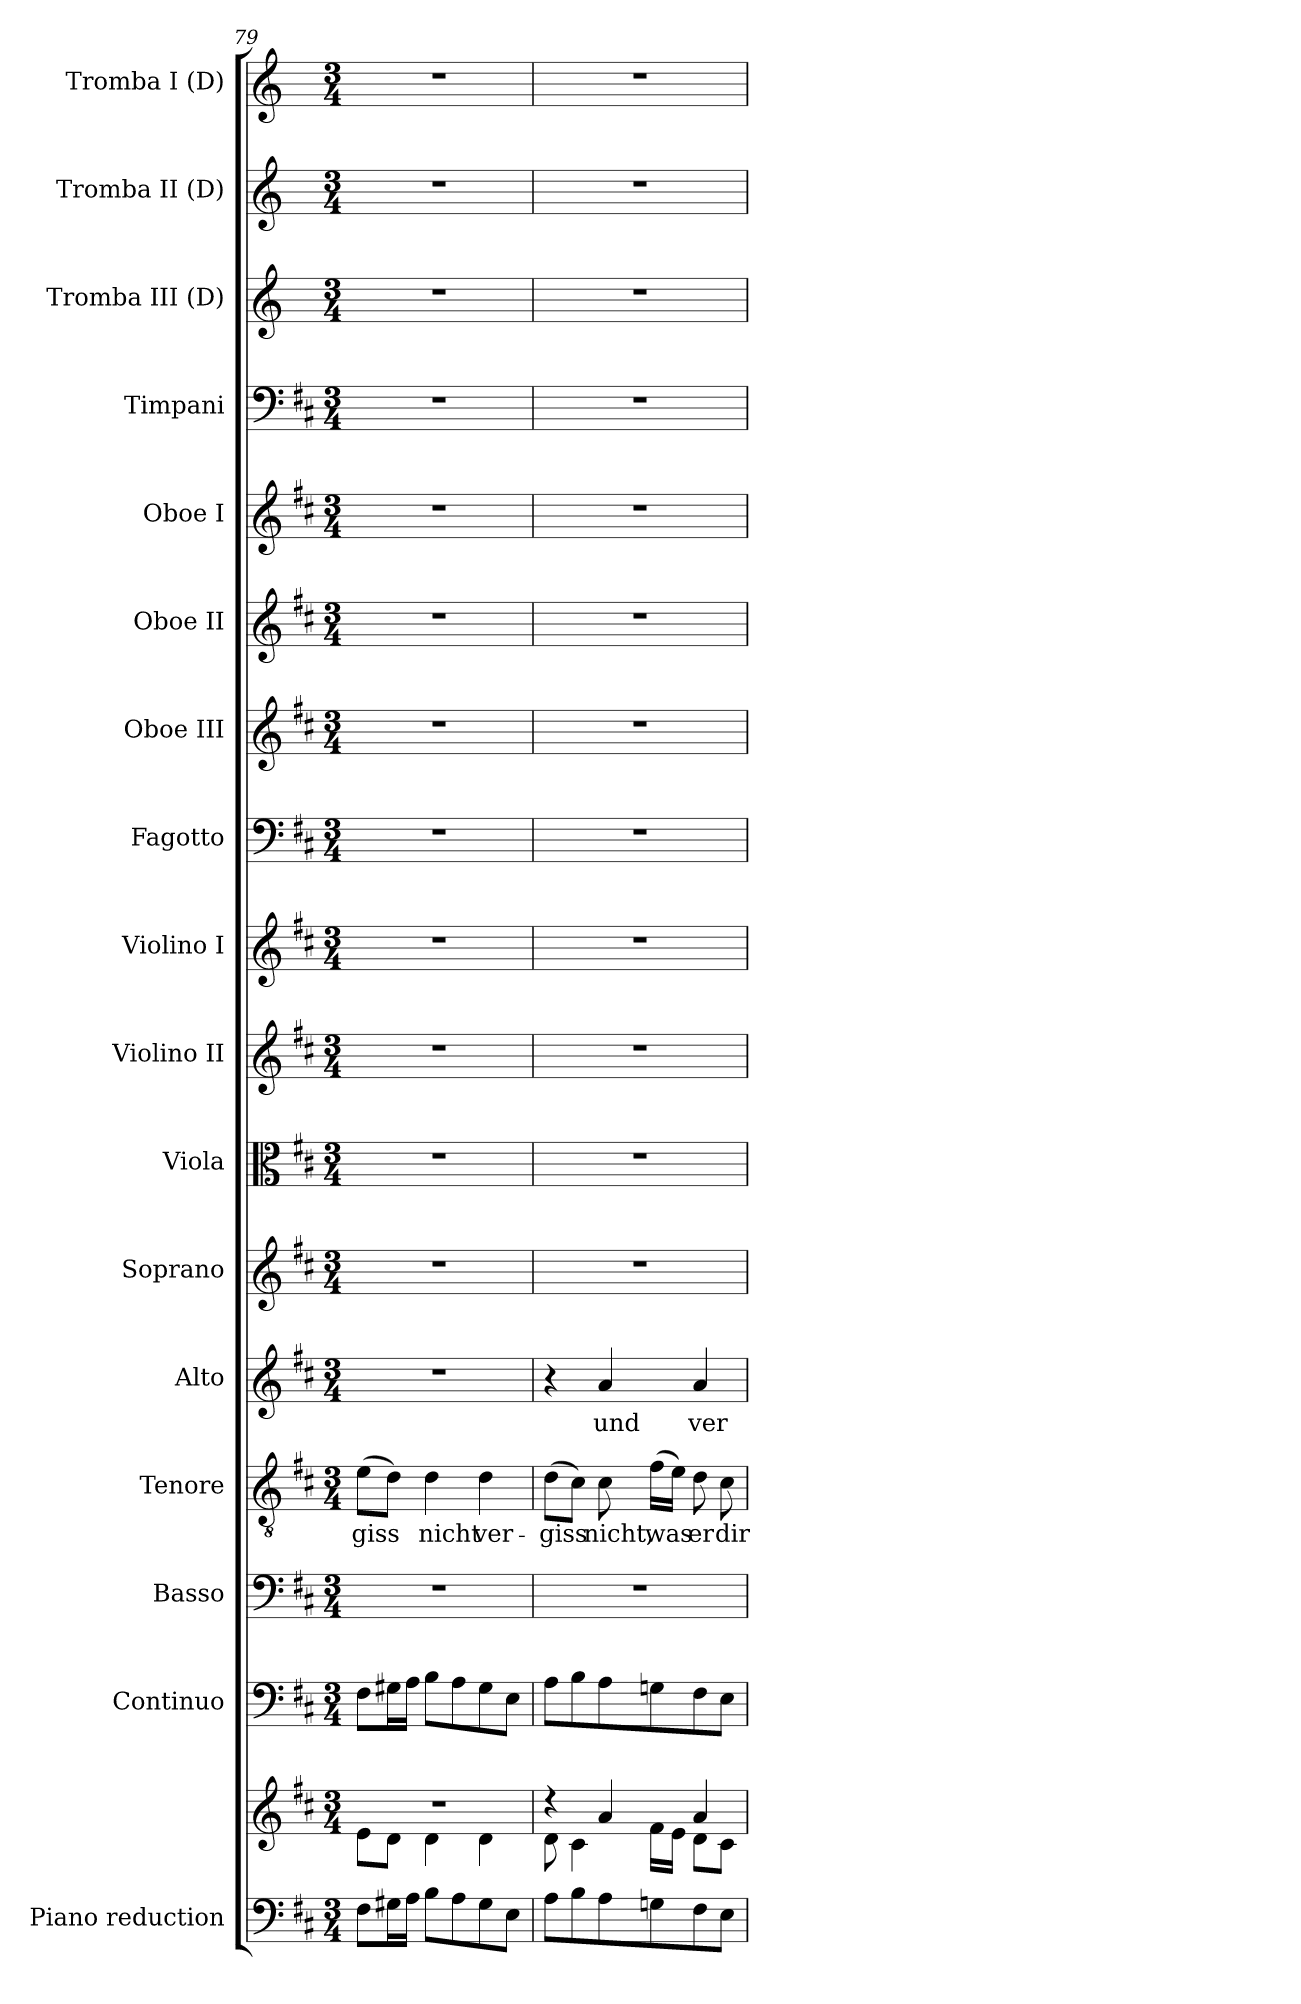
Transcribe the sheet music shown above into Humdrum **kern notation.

**kern	**kern	**kern	**kern	**kern	**text	**kern	**text	**kern	**kern	**kern	**kern	**kern	**kern	**kern	**kern	**kern	**kern	**kern	**kern
*part17	*part17	*part16	*part15	*part14	*part14	*part13	*part13	*part12	*part11	*part10	*part9	*part8	*part7	*part6	*part5	*part4	*part3	*part2	*part1
*staff18	*staff17	*staff16	*staff15	*staff14	*staff14	*staff13	*staff13	*staff12	*staff11	*staff10	*staff9	*staff8	*staff7	*staff6	*staff5	*staff4	*staff3	*staff2	*staff1
*I"Piano reduction	*	*I"Continuo	*I"Basso	*I"Tenore	*	*I"Alto	*	*I"Soprano	*I"Viola	*I"Violino II	*I"Violino I	*I"Fagotto	*I"Oboe III	*I"Oboe II	*I"Oboe I	*I"Timpani	*I"Tromba III (D)	*I"Tromba II (D)	*I"Tromba I (D)
*I'Pno	*	*	*	*	*	*	*	*	*	*	*	*	*I'Ob	*I'Ob	*I'Ob	*I'Timp	*	*	*
!!LO:PB:g=z
*clefF4	*clefG2	*clefF4	*clefF4	*clefGv2	*	*clefG2	*	*clefG2	*clefC3	*clefG2	*clefG2	*clefF4	*clefG2	*clefG2	*clefG2	*clefF4	*clefG2	*clefG2	*clefG2
*	*	*	*	*	*	*	*	*	*	*	*	*	*	*	*	*	*ITrd-1c-2	*ITrd-1c-2	*ITrd-1c-2
*k[f#c#]	*k[f#c#]	*k[f#c#]	*k[f#c#]	*k[f#c#]	*	*k[f#c#]	*	*k[f#c#]	*k[f#c#]	*k[f#c#]	*k[f#c#]	*k[f#c#]	*k[f#c#]	*k[f#c#]	*k[f#c#]	*k[f#c#]	*k[f#c#]	*k[f#c#]	*k[f#c#]
*M3/4	*M3/4	*M3/4	*M3/4	*M3/4	*	*M3/4	*	*M3/4	*M3/4	*M3/4	*M3/4	*M3/4	*M3/4	*M3/4	*M3/4	*M3/4	*M3/4	*M3/4	*M3/4
=79	=79	=79	=79	=79	=79	=79	=79	=79	=79	=79	=79	=79	=79	=79	=79	=79	=79	=79	=79
*	*^	*	*	*	*	*	*	*	*	*	*	*	*	*	*	*	*	*	*
!	!	!	!	!	!	!LO:LY:b	!	!	!	!	!	!	!	!	!	!	!	!	!	!
8F#\L	2.r	8e\L	8F#\L	2.r	(>8e\L	giss	2.r	.	2.r	2.r	2.r	2.r	2.r	2.r	2.r	2.r	2.r	2.r	2.r	2.r
16G#X\L	.	8d\J	16G#X\L	.	8d\J)	.	.	.	.	.	.	.	.	.	.	.	.	.	.	.
16A\JJ	.	.	16A\JJ	.	.	.	.	.	.	.	.	.	.	.	.	.	.	.	.	.
!	!	!	!	!	!	!LO:LY:b	!	!	!	!	!	!	!	!	!	!	!	!	!	!
8B\L	.	4d\	8B\L	.	4d\	nicht	.	.	.	.	.	.	.	.	.	.	.	.	.	.
8A\	.	.	8A\	.	.	.	.	.	.	.	.	.	.	.	.	.	.	.	.	.
!	!	!	!	!	!	!LO:LY:b	!	!	!	!	!	!	!	!	!	!	!	!	!	!
8G#\	.	4d\	8G#\	.	4d\	ver-	.	.	.	.	.	.	.	.	.	.	.	.	.	.
8E\J	.	.	8E\J	.	.	.	.	.	.	.	.	.	.	.	.	.	.	.	.	.
=80	=80	=80	=80	=80	=80	=80	=80	=80	=80	=80	=80	=80	=80	=80	=80	=80	=80	=80	=80	=80
!	!	!	!	!	!	!LO:LY:b	!	!	!	!	!	!	!	!	!	!	!	!	!	!
8A\L	4r	8d\	8A\L	2.r	(>8d\L	giss	4r	.	2.r	2.r	2.r	2.r	2.r	2.r	2.r	2.r	2.r	2.r	2.r	2.r
8B\	.	4c#\	8B\	.	8c#\J)	.	.	.	.	.	.	.	.	.	.	.	.	.	.	.
!	!	!	!	!	!	!LO:LY:b	!	!LO:LY:b	!	!	!	!	!	!	!	!	!	!	!	!
8A\	4a/	.	8A\	.	8c#\	nicht,	4a/	und	.	.	.	.	.	.	.	.	.	.	.	.
!	!	!	!	!	!	!LO:LY:b	!	!	!	!	!	!	!	!	!	!	!	!	!	!
8Gn\	.	16f#\LL	8Gn\	.	(>16f#\LL	was	.	.	.	.	.	.	.	.	.	.	.	.	.	.
.	.	16e\JJ	.	.	16e\JJ)	.	.	.	.	.	.	.	.	.	.	.	.	.	.	.
!	!	!	!	!	!	!LO:LY:b	!	!LO:LY:b	!	!	!	!	!	!	!	!	!	!	!	!
8F#\	4a/	8d\L	8F#\	.	8d\	er	4a/	ver-	.	.	.	.	.	.	.	.	.	.	.	.
!	!	!	!	!	!	!LO:LY:b	!	!	!	!	!	!	!	!	!	!	!	!	!	!
8E\J	.	8c#\J	8E\J	.	8c#\	dir	.	.	.	.	.	.	.	.	.	.	.	.	.	.
*	*v	*v	*	*	*	*	*	*	*	*	*	*	*	*	*	*	*	*	*	*
=	=	=	=	=	=	=	=	=	=	=	=	=	=	=	=	=	=	=	=
*-	*-	*-	*-	*-	*-	*-	*-	*-	*-	*-	*-	*-	*-	*-	*-	*-	*-	*-	*-
